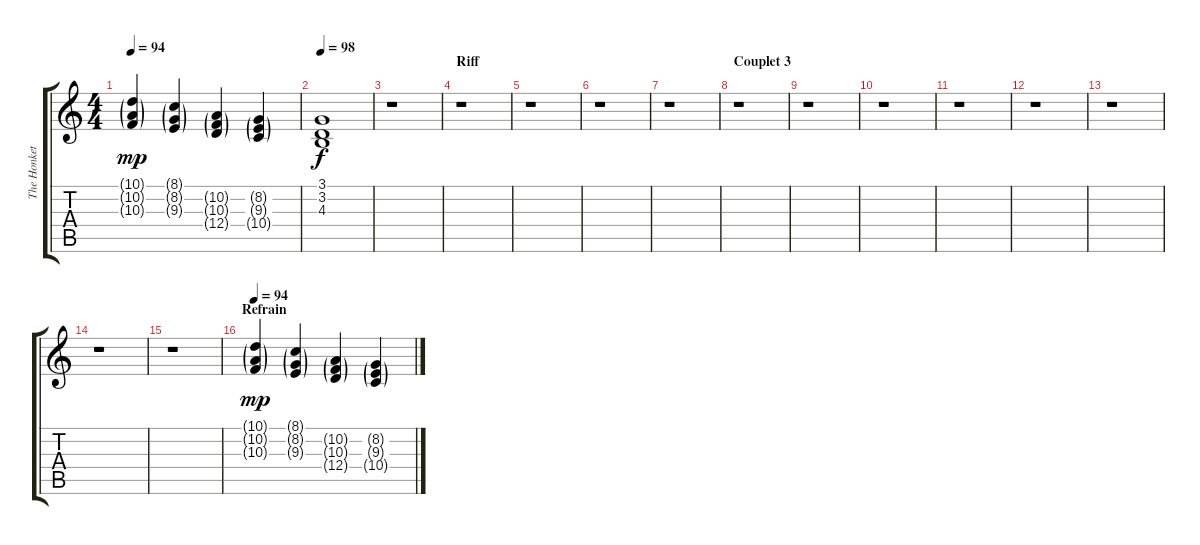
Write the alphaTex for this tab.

\track ("The Honkettes (back vocal)" "The Honket") {instrument choiraahs}
\staff {score tabs}
\tuning (E4 B3 G3 D3 A2 E2) {hide}
\ts (4 4)
\tempo 94
\clef g2
\ks c
(10.1{g} 10.2{g} 10.3{g}).4{dy mp} (8.1{g} 8.2{g} 9.3{g}).4 (10.2{g} 10.3{g} 12.4{g}).4 (8.2{g} 9.3{g} 10.4{g}).4 |
\tempo 98
(3.1 3.2 4.3).1{dy f volume 0} |
r.1 |
\section ("" "Riff")
r.1 |
r.1 |
r.1 |
r.1 |
\section ("" "Couplet 3")
r.1 |
r.1 |
r.1 |
r.1 |
r.1 |
r.1 |
r.1 |
r.1 |
\section ("" "Refrain")
\tempo 94
(10.1{g} 10.2{g} 10.3{g}).4{dy mp} (8.1{g} 8.2{g} 9.3{g}).4 (10.2{g} 10.3{g} 12.4{g}).4 (8.2{g} 9.3{g} 10.4{g}).4
